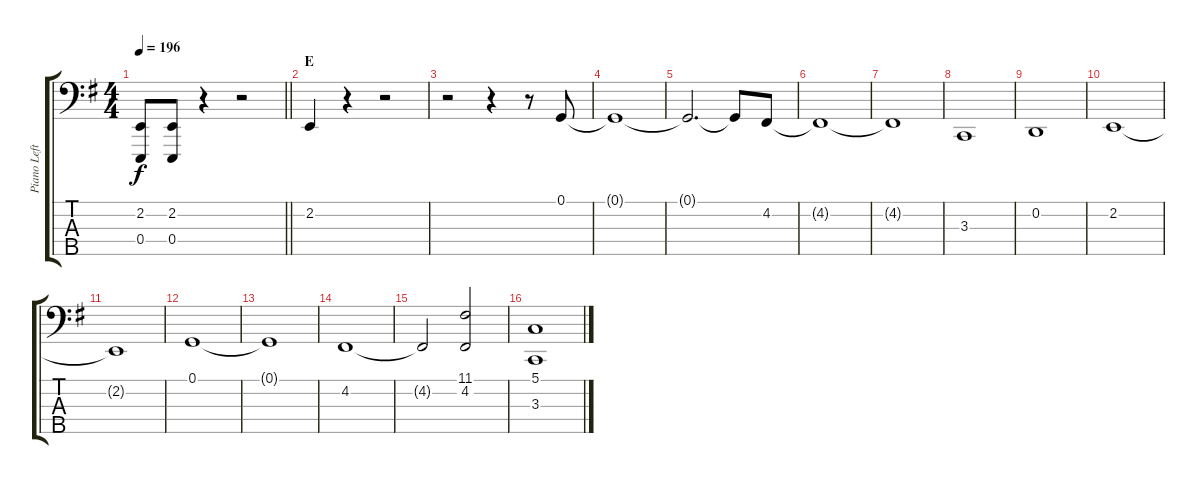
\track ("Piano Left" "Piano Left") {instrument acousticgrandpiano}
\staff {score tabs}
\tuning (G2 D2 A1 E1 G0) {hide}
\ts (4 4)
\tempo 196
\clef f4
\barLineRight lightlight
\ks g
(2.2{t} 0.4{t}).8{dy f} (2.2 0.4).8 r.4 r.2 |
\section ("" "E")
2.2.4 r.4 r.2 |
r.2 r.4 r.8 0.1.8 |
0.1{t}.1 |
0.1{t}.2{d} 0.1{t}.8 4.2.8 |
4.2{t}.1 |
4.2{t}.1 |
3.3.1 |
0.2.1 |
2.2.1 |
2.2{t}.1 |
0.1.1 |
0.1{t}.1 |
4.2.1 |
4.2{t}.2 (11.1 4.2).2 |
(5.1 3.3).1
